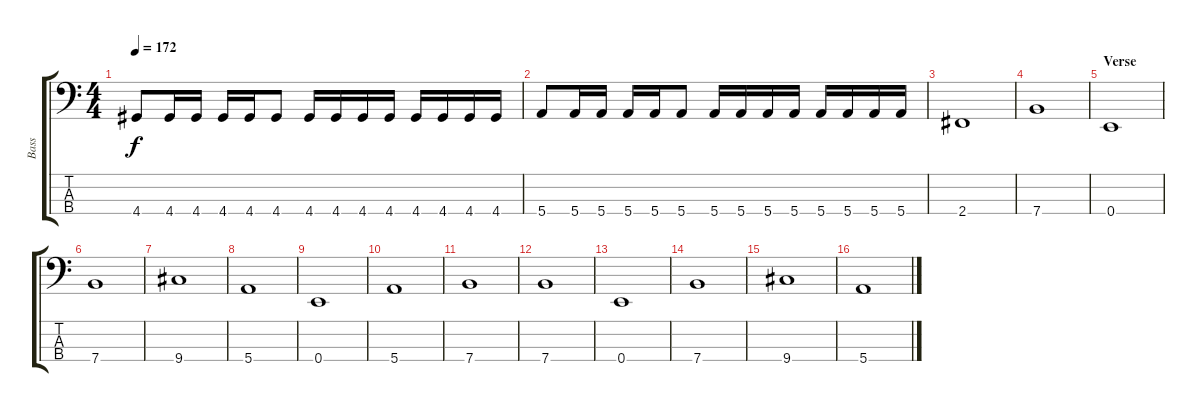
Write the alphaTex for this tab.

\track ("Bass" "Bass") {instrument electricbasspick}
\staff {score tabs}
\tuning (G2 D2 A1 E1) {hide}
\ts (4 4)
\tempo 172
\clef f4
\ks c
4.4.8{dy f} 4.4.16 4.4.16 4.4.16 4.4.16 4.4.8 4.4.16 4.4.16 4.4.16 4.4.16 4.4.16 4.4.16 4.4.16 4.4.16 |
5.4.8 5.4.16 5.4.16 5.4.16 5.4.16 5.4.8 5.4.16 5.4.16 5.4.16 5.4.16 5.4.16 5.4.16 5.4.16 5.4.16 |
2.4.1 |
7.4.1 |
\section ("" "Verse")
0.4.1 |
7.4.1 |
9.4.1 |
5.4.1 |
0.4.1 |
5.4.1 |
7.4.1 |
7.4.1 |
0.4.1 |
7.4.1 |
9.4.1 |
5.4.1
